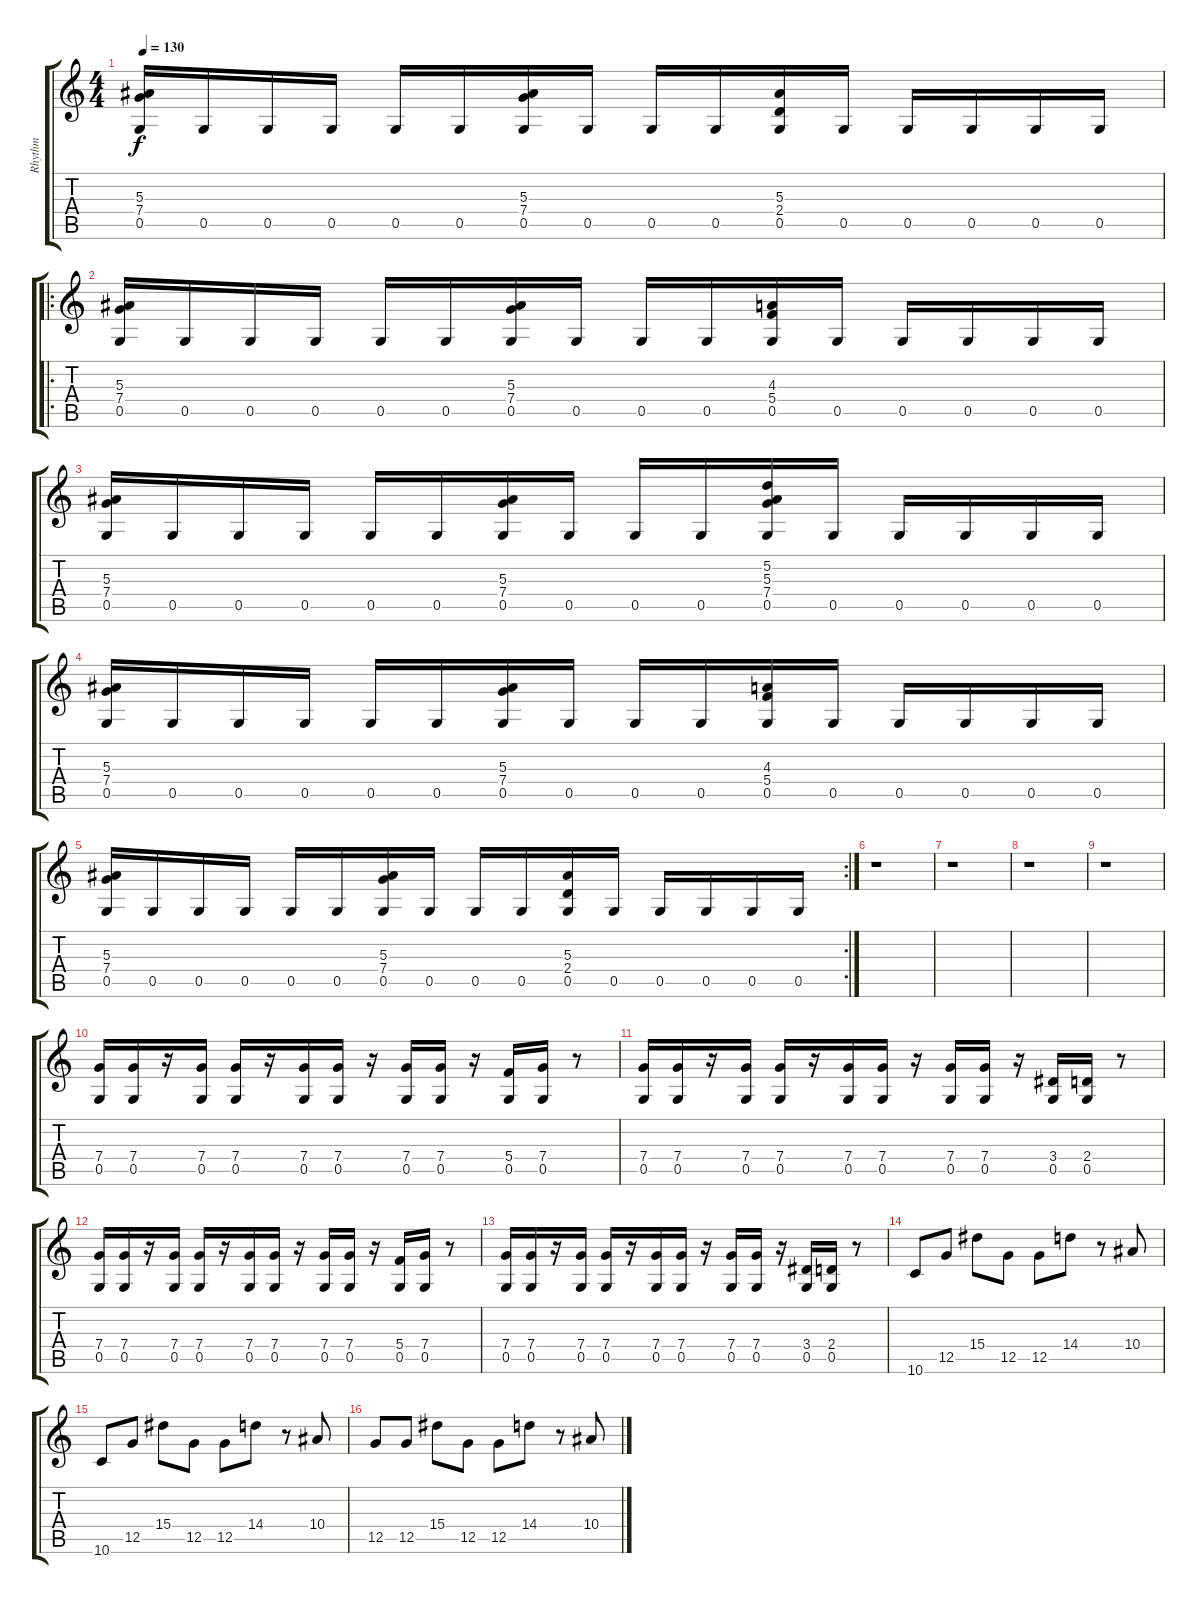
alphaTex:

\track ("Rhythm" "Rhythm") {instrument overdrivenguitar}
\staff {score tabs}
\tuning (D4 A3 F3 C3 G2 D2) {hide}
\ts (4 4)
\tempo 130
\clef g2
\ks c
(5.3 7.4 0.5).16{dy f} 0.5.16 0.5.16 0.5.16 0.5.16 0.5.16 (5.3 7.4 0.5).16 0.5.16 0.5.16 0.5.16 (5.3 2.4 0.5).16 0.5.16 0.5.16 0.5.16 0.5.16 0.5.16 |
\ro
(5.3 7.4 0.5).16{instrument distortionguitar} 0.5.16 0.5.16 0.5.16 0.5.16 0.5.16 (5.3 7.4 0.5).16 0.5.16 0.5.16 0.5.16 (4.3 5.4 0.5).16 0.5.16 0.5.16 0.5.16 0.5.16 0.5.16 |
(5.3 7.4 0.5).16 0.5.16 0.5.16 0.5.16 0.5.16 0.5.16 (5.3 7.4 0.5).16 0.5.16 0.5.16 0.5.16 (5.2 5.3 7.4 0.5).16 0.5.16 0.5.16 0.5.16 0.5.16 0.5.16 |
(5.3 7.4 0.5).16 0.5.16 0.5.16 0.5.16 0.5.16 0.5.16 (5.3 7.4 0.5).16 0.5.16 0.5.16 0.5.16 (4.3 5.4 0.5).16 0.5.16 0.5.16 0.5.16 0.5.16 0.5.16 |
\rc 2
(5.3 7.4 0.5).16 0.5.16 0.5.16 0.5.16 0.5.16 0.5.16 (5.3 7.4 0.5).16 0.5.16 0.5.16 0.5.16 (5.3 2.4 0.5).16 0.5.16 0.5.16 0.5.16 0.5.16 0.5.16 |
r.1 |
r.1 |
r.1 |
r.1 |
(7.4 0.5).16{instrument overdrivenguitar} (7.4 0.5).16 r.16 (7.4 0.5).16 (7.4 0.5).16 r.16 (7.4 0.5).16 (7.4 0.5).16 r.16 (7.4 0.5).16 (7.4 0.5).16 r.16 (5.4 0.5).16 (7.4 0.5).16 r.8 |
(7.4 0.5).16 (7.4 0.5).16 r.16 (7.4 0.5).16 (7.4 0.5).16 r.16 (7.4 0.5).16 (7.4 0.5).16 r.16 (7.4 0.5).16 (7.4 0.5).16 r.16 (3.4 0.5).16 (2.4 0.5).16 r.8 |
(7.4 0.5).16 (7.4 0.5).16 r.16 (7.4 0.5).16 (7.4 0.5).16 r.16 (7.4 0.5).16 (7.4 0.5).16 r.16 (7.4 0.5).16 (7.4 0.5).16 r.16 (5.4 0.5).16 (7.4 0.5).16 r.8 |
(7.4 0.5).16 (7.4 0.5).16 r.16 (7.4 0.5).16 (7.4 0.5).16 r.16 (7.4 0.5).16 (7.4 0.5).16 r.16 (7.4 0.5).16 (7.4 0.5).16 r.16 (3.4 0.5).16 (2.4 0.5).16 r.8 |
10.6.8 12.5.8 15.4.8 12.5.8 12.5.8 14.4.8 r.8 10.4.8 |
10.6.8 12.5.8 15.4.8 12.5.8 12.5.8 14.4.8 r.8 10.4.8 |
12.5.8 12.5.8 15.4.8 12.5.8 12.5.8 14.4.8 r.8 10.4.8
